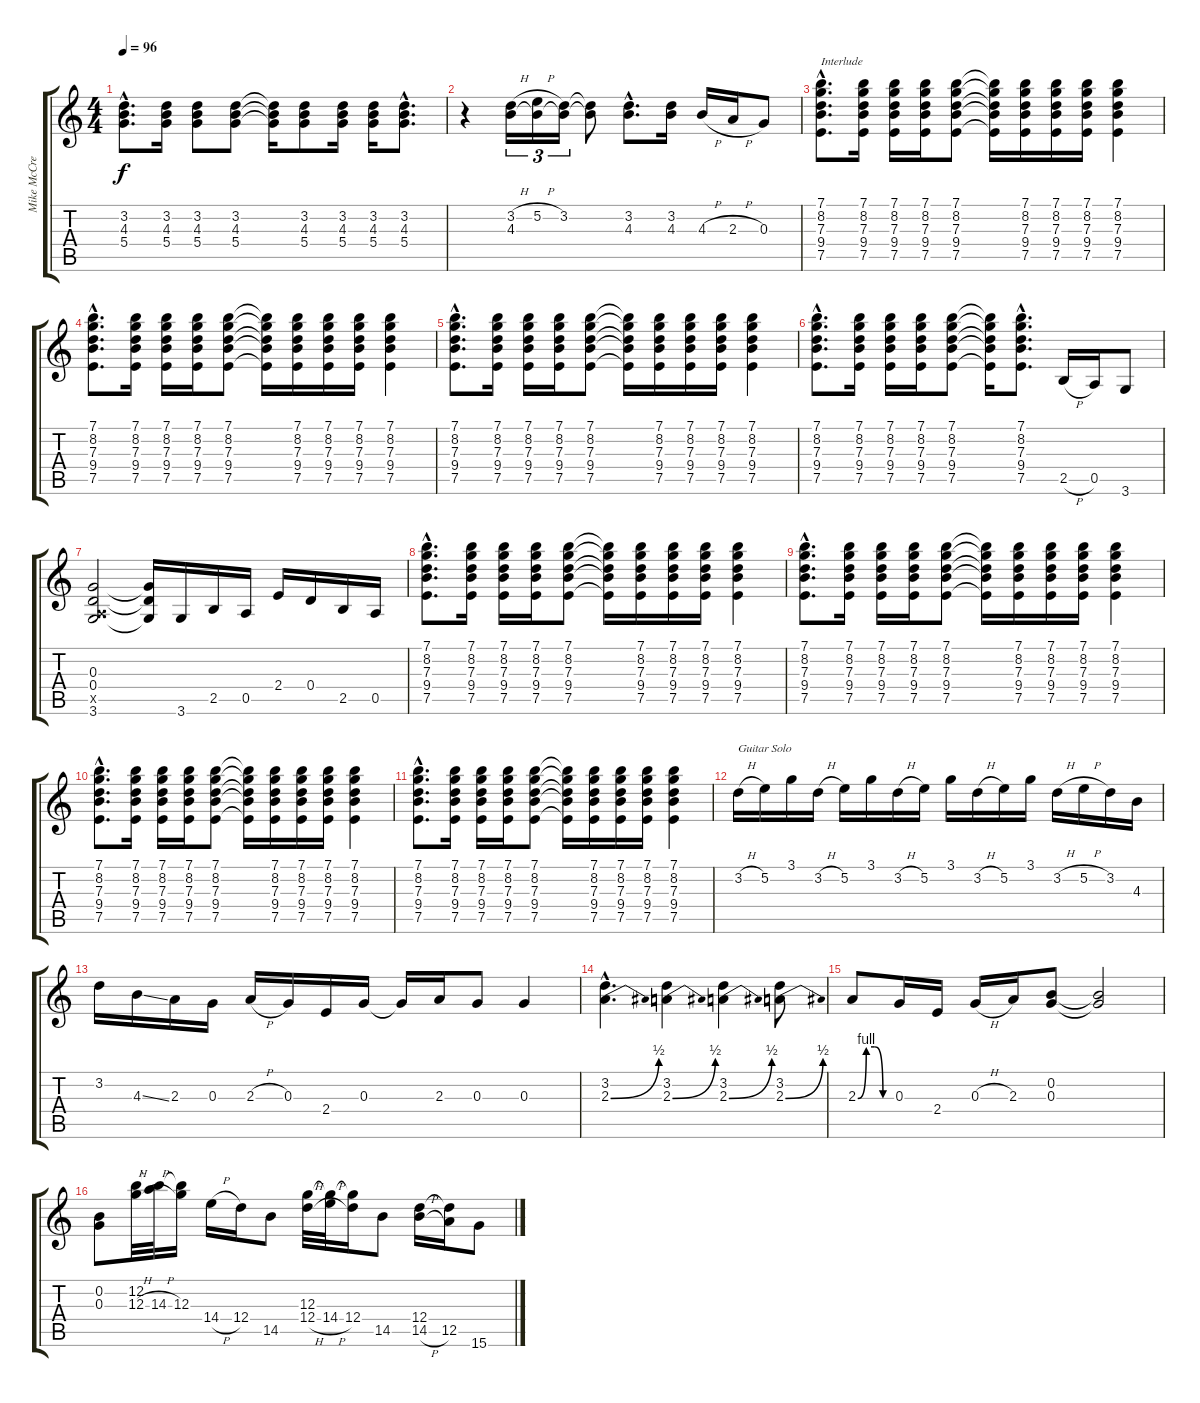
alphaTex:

\track ("Mike McCready" "Mike McCre") {instrument electricguitarclean}
\staff {score tabs}
\tuning (E4 B3 G3 D3 A2 E2) {hide}
\ts (4 4)
\tempo 96
\clef g2
\ks c
(3.2{hac} 4.3{hac} 5.4{hac}).8{d dy f} (3.2 4.3 5.4).16 (3.2 4.3 5.4).8 (3.2 4.3 5.4).8 (3.2{t} 4.3{t} 5.4{t}).16 (3.2 4.3 5.4).8 (3.2 4.3 5.4).16 (3.2 4.3 5.4).16 (3.2{hac} 4.3{hac} 5.4{hac}).8{d} |
r.4 (3.2{h} 4.3).16{tu (3 2)} (5.2{h} 4.3{t}).16{tu (3 2)} (3.2 4.3{t}).16{tu (3 2)} (3.2{t} 4.3{t}).8 (3.2{hac} 4.3{hac}).8{d} (3.2 4.3).16 4.3{h}.16 2.3{h}.16 0.3.8 |
(7.1{hac} 8.2{hac} 7.3{hac} 9.4{hac} 7.5{hac}).8{d txt "Interlude"} (7.1 8.2 7.3 9.4 7.5).16 (7.1 8.2 7.3 9.4 7.5).16 (7.1 8.2 7.3 9.4 7.5).16 (7.1 8.2 7.3 9.4 7.5).8 (7.1{t} 8.2{t} 7.3{t} 9.4{t} 7.5{t}).16 (7.1 8.2 7.3 9.4 7.5).16 (7.1 8.2 7.3 9.4 7.5).16 (7.1 8.2 7.3 9.4 7.5).16 (7.1 8.2 7.3 9.4 7.5).4 |
(7.1{hac} 8.2{hac} 7.3{hac} 9.4{hac} 7.5{hac}).8{d} (7.1 8.2 7.3 9.4 7.5).16 (7.1 8.2 7.3 9.4 7.5).16 (7.1 8.2 7.3 9.4 7.5).16 (7.1 8.2 7.3 9.4 7.5).8 (7.1{t} 8.2{t} 7.3{t} 9.4{t} 7.5{t}).16 (7.1 8.2 7.3 9.4 7.5).16 (7.1 8.2 7.3 9.4 7.5).16 (7.1 8.2 7.3 9.4 7.5).16 (7.1 8.2 7.3 9.4 7.5).4 |
(7.1{hac} 8.2{hac} 7.3{hac} 9.4{hac} 7.5{hac}).8{d} (7.1 8.2 7.3 9.4 7.5).16 (7.1 8.2 7.3 9.4 7.5).16 (7.1 8.2 7.3 9.4 7.5).16 (7.1 8.2 7.3 9.4 7.5).8 (7.1{t} 8.2{t} 7.3{t} 9.4{t} 7.5{t}).16 (7.1 8.2 7.3 9.4 7.5).16 (7.1 8.2 7.3 9.4 7.5).16 (7.1 8.2 7.3 9.4 7.5).16 (7.1 8.2 7.3 9.4 7.5).4 |
(7.1{hac} 8.2{hac} 7.3{hac} 9.4{hac} 7.5{hac}).8{d} (7.1 8.2 7.3 9.4 7.5).16 (7.1 8.2 7.3 9.4 7.5).16 (7.1 8.2 7.3 9.4 7.5).16 (7.1 8.2 7.3 9.4 7.5).8 (7.1{t} 8.2{t} 7.3{t} 9.4{t} 7.5{t}).16 (7.1{hac} 8.2{hac} 7.3{hac} 9.4{hac} 7.5{hac}).8{d} 2.5{h}.16 0.5.16 3.6.8 |
(0.3 0.4 0.5{x} 3.6).2 (0.3{t} 0.4{t} 3.6{t}).16 3.6.16 2.5.16 0.5.16 2.4.16 0.4.16 2.5.16 0.5.16 |
(7.1{hac} 8.2{hac} 7.3{hac} 9.4{hac} 7.5{hac}).8{d} (7.1 8.2 7.3 9.4 7.5).16 (7.1 8.2 7.3 9.4 7.5).16 (7.1 8.2 7.3 9.4 7.5).16 (7.1 8.2 7.3 9.4 7.5).8 (7.1{t} 8.2{t} 7.3{t} 9.4{t} 7.5{t}).16 (7.1 8.2 7.3 9.4 7.5).16 (7.1 8.2 7.3 9.4 7.5).16 (7.1 8.2 7.3 9.4 7.5).16 (7.1 8.2 7.3 9.4 7.5).4 |
(7.1{hac} 8.2{hac} 7.3{hac} 9.4{hac} 7.5{hac}).8{d} (7.1 8.2 7.3 9.4 7.5).16 (7.1 8.2 7.3 9.4 7.5).16 (7.1 8.2 7.3 9.4 7.5).16 (7.1 8.2 7.3 9.4 7.5).8 (7.1{t} 8.2{t} 7.3{t} 9.4{t} 7.5{t}).16 (7.1 8.2 7.3 9.4 7.5).16 (7.1 8.2 7.3 9.4 7.5).16 (7.1 8.2 7.3 9.4 7.5).16 (7.1 8.2 7.3 9.4 7.5).4 |
(7.1{hac} 8.2{hac} 7.3{hac} 9.4{hac} 7.5{hac}).8{d} (7.1 8.2 7.3 9.4 7.5).16 (7.1 8.2 7.3 9.4 7.5).16 (7.1 8.2 7.3 9.4 7.5).16 (7.1 8.2 7.3 9.4 7.5).8 (7.1{t} 8.2{t} 7.3{t} 9.4{t} 7.5{t}).16 (7.1 8.2 7.3 9.4 7.5).16 (7.1 8.2 7.3 9.4 7.5).16 (7.1 8.2 7.3 9.4 7.5).16 (7.1 8.2 7.3 9.4 7.5).4 |
(7.1{hac} 8.2{hac} 7.3{hac} 9.4{hac} 7.5{hac}).8{d} (7.1 8.2 7.3 9.4 7.5).16 (7.1 8.2 7.3 9.4 7.5).16 (7.1 8.2 7.3 9.4 7.5).16 (7.1 8.2 7.3 9.4 7.5).8 (7.1{t} 8.2{t} 7.3{t} 9.4{t} 7.5{t}).16 (7.1 8.2 7.3 9.4 7.5).16 (7.1 8.2 7.3 9.4 7.5).16 (7.1 8.2 7.3 9.4 7.5).16 (7.1 8.2 7.3 9.4 7.5).4 |
3.2{h}.16{txt "Guitar Solo" instrument distortionguitar} 5.2.16{instrument distortionguitar} 3.1.16{instrument distortionguitar} 3.2{h}.16{instrument distortionguitar} 5.2.16{instrument distortionguitar} 3.1.16{instrument distortionguitar} 3.2{h}.16{instrument distortionguitar} 5.2.16{instrument distortionguitar} 3.1.16{instrument distortionguitar} 3.2{h}.16{instrument distortionguitar} 5.2.16{instrument distortionguitar} 3.1.16{instrument distortionguitar} 3.2{h}.16{instrument distortionguitar} 5.2{h}.16{instrument distortionguitar} 3.2.16{instrument distortionguitar} 4.3.16{instrument distortionguitar} |
3.2.16{instrument distortionguitar} 4.3{ss}.16{instrument distortionguitar} 2.3.16{instrument distortionguitar} 0.3.16{instrument distortionguitar} 2.3{h}.16{instrument distortionguitar} 0.3.16{instrument distortionguitar} 2.4.16{instrument distortionguitar} 0.3.16{instrument distortionguitar} 0.3{t}.16{instrument distortionguitar} 2.3.16{instrument distortionguitar} 0.3.8{instrument distortionguitar} 0.3.4{instrument distortionguitar} |
(3.2{hac} 2.3{be (bend 0 0 60 2) hac}).4{d instrument distortionguitar} (3.2 2.3{be (bend 0 0 60 2)}).4{instrument distortionguitar} (3.2 2.3{be (bend 0 0 60 2)}).4{instrument distortionguitar} (3.2 2.3{be (bend 0 0 60 2)}).8{instrument distortionguitar} |
2.3{be (custom 0 0 15 4 30 4 45 0 60 0)}.8{instrument distortionguitar} 0.3.16{instrument distortionguitar} 2.4.16{instrument distortionguitar} 0.3{h}.16{instrument distortionguitar} 2.3.16{instrument distortionguitar} (0.2 0.3).8{instrument distortionguitar} (0.2{t} 0.3{t}).2{instrument distortionguitar} |
(0.2 0.3).8{instrument distortionguitar} (12.2 12.3{h}).32{instrument distortionguitar} (12.2{t} 14.3{h}).32{instrument distortionguitar} (12.2{t} 12.3).16{instrument distortionguitar} 14.4{h}.16{instrument distortionguitar} 12.4.16{instrument distortionguitar} 14.5.8{instrument distortionguitar} (12.3 12.4{h}).32{instrument distortionguitar} (12.3{t} 14.4{h}).32{instrument distortionguitar} (12.3{t} 12.4).16{instrument distortionguitar} 14.5.8{instrument distortionguitar} (12.4 14.5{h}).16{instrument distortionguitar} (12.4{t} 12.5).16{instrument distortionguitar} 15.6.8{instrument distortionguitar}
